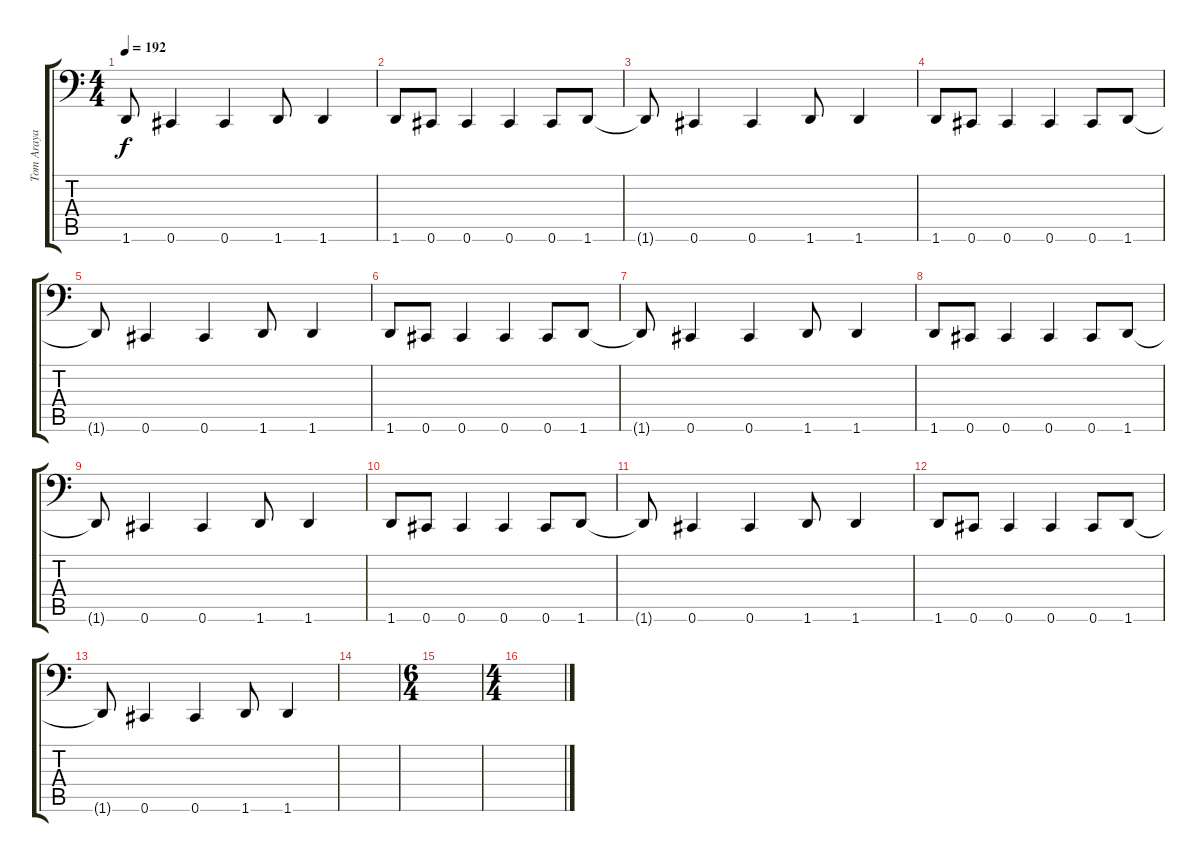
\track ("Tom Araya" "Tom Araya") {instrument electricbasspick}
\staff {score tabs}
\tuning (Db3 Ab2 E2 B1 Gb1 Db1) {hide}
\ts (4 4)
\tempo 192
\clef f4
\ks c
1.6{t}.8{dy f} 0.6.4 0.6.4 1.6.8 1.6.4 |
1.6.8 0.6.8 0.6.4 0.6.4 0.6.8 1.6.8 |
1.6{t}.8 0.6.4 0.6.4 1.6.8 1.6.4 |
1.6.8 0.6.8 0.6.4 0.6.4 0.6.8 1.6.8 |
1.6{t}.8 0.6.4 0.6.4 1.6.8 1.6.4 |
1.6.8 0.6.8 0.6.4 0.6.4 0.6.8 1.6.8 |
1.6{t}.8 0.6.4 0.6.4 1.6.8 1.6.4 |
1.6.8 0.6.8 0.6.4 0.6.4 0.6.8 1.6.8 |
1.6{t}.8 0.6.4 0.6.4 1.6.8 1.6.4 |
1.6.8 0.6.8 0.6.4 0.6.4 0.6.8 1.6.8 |
1.6{t}.8 0.6.4 0.6.4 1.6.8 1.6.4 |
1.6.8 0.6.8 0.6.4 0.6.4 0.6.8 1.6.8 |
1.6{t}.8 0.6.4 0.6.4 1.6.8 1.6.4 |
|
\ts (6 4)
|
\ts (4 4)
